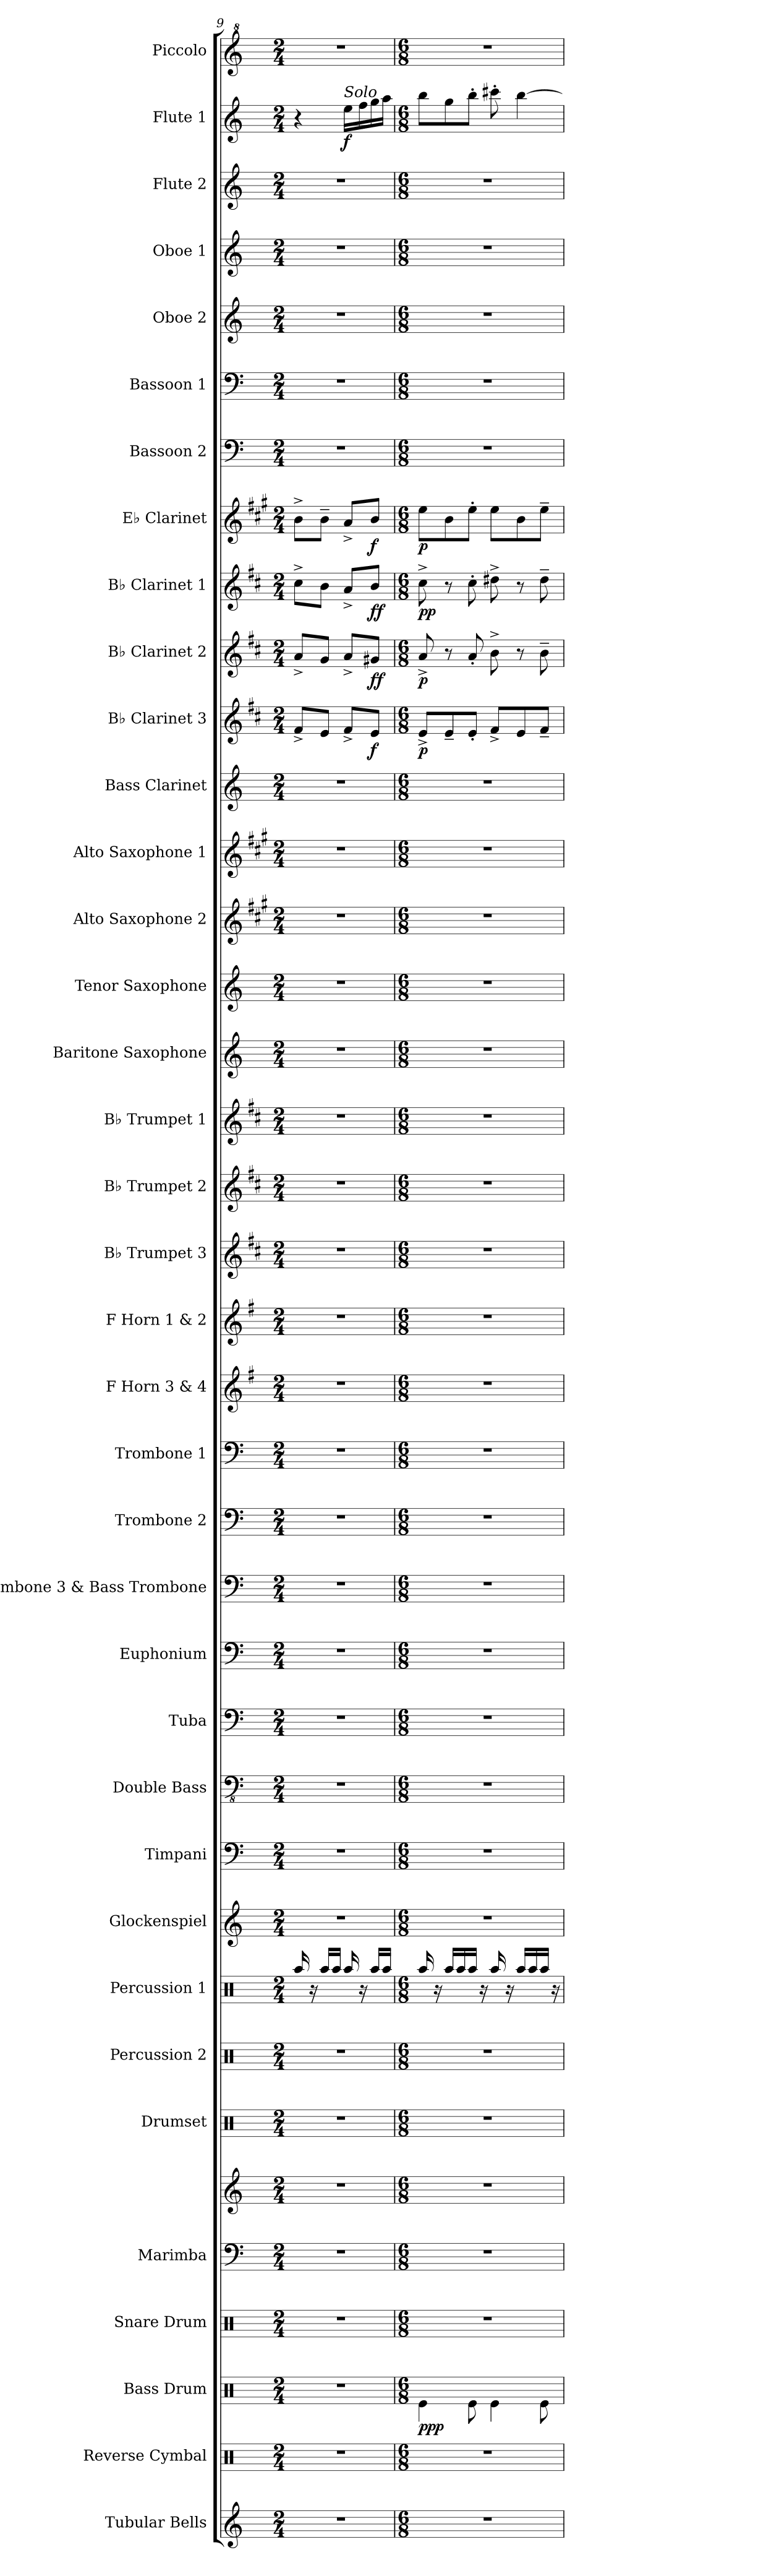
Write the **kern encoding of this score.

**kern	**kern	**kern	**dynam	**kern	**kern	**kern	**kern	**kern	**kern	**kern	**kern	**kern	**kern	**kern	**kern	**kern	**kern	**kern	**kern	**kern	**kern	**kern	**kern	**kern	**kern	**kern	**kern	**kern	**dynam	**kern	**dynam	**kern	**dynam	**kern	**dynam	**kern	**kern	**kern	**kern	**kern	**kern	**dynam	**kern
*part37	*part36	*part35	*part35	*part34	*part33	*part33	*part32	*part31	*part30	*part29	*part28	*part27	*part26	*part25	*part24	*part23	*part22	*part21	*part20	*part19	*part18	*part17	*part16	*part15	*part14	*part13	*part12	*part11	*part11	*part10	*part10	*part9	*part9	*part8	*part8	*part7	*part6	*part5	*part4	*part3	*part2	*part2	*part1
*staff38	*staff37	*staff36	*staff36	*staff35	*staff34	*staff33	*staff32	*staff31	*staff30	*staff29	*staff28	*staff27	*staff26	*staff25	*staff24	*staff23	*staff22	*staff21	*staff20	*staff19	*staff18	*staff17	*staff16	*staff15	*staff14	*staff13	*staff12	*staff11	*staff11	*staff10	*staff10	*staff9	*staff9	*staff8	*staff8	*staff7	*staff6	*staff5	*staff4	*staff3	*staff2	*staff2	*staff1
*I"Tubular Bells	*I"Reverse Cymbal	*I"Bass Drum	*	*I"Snare Drum	*I"Marimba	*	*I"Drumset	*I"Percussion 2	*I"Percussion 1	*I"Glockenspiel	*I"Timpani	*I"Double Bass	*I"Tuba	*I"Euphonium	*I"Trombone 3 &amp; Bass Trombone	*I"Trombone 2	*I"Trombone 1	*I"F Horn 3 &amp; 4	*I"F Horn 1 &amp; 2	*I"B♭ Trumpet 3	*I"B♭ Trumpet 2	*I"B♭ Trumpet 1	*I"Baritone Saxophone	*I"Tenor Saxophone	*I"Alto Saxophone 2	*I"Alto Saxophone 1	*I"Bass Clarinet	*I"B♭ Clarinet 3	*	*I"B♭ Clarinet 2	*	*I"B♭ Clarinet 1	*	*I"E♭ Clarinet	*	*I"Bassoon 2	*I"Bassoon 1	*I"Oboe 2	*I"Oboe 1	*I"Flute 2	*I"Flute 1	*	*I"Piccolo
*I'Tu. Be.	*I'R. Cym.	*I'B. Dr.	*	*I'Sn. Dr.	*I'Mrm.	*	*I'Drs.	*I'Perc. 2	*I'Perc. 1	*I'Glk.	*I'Timp.	*I'Db.	*I'Tba.	*I'Euph.	*I'Tbn. 3 B. Tbn.	*I'Tbn. 2	*I'Tbn. 1	*I'F Hn. 3 4	*I'F Hn. 1 2	*I'B♭ Tpt. 3	*I'B♭ Tpt. 2	*I'B♭ Tpt. 1	*I'Bar. Sax.	*I'T. Sax.	*I'A. Sax. 2	*I'A. Sax. 1	*I'B. Cl.	*I'B♭ Cl. 3	*	*I'B♭ Cl. 2	*	*I'B♭ Cl. 1	*	*I'E♭ Cl.	*	*I'Bsn. 2	*I'Bsn. 1	*I'Ob. 2	*I'Ob. 1	*I'Fl. 2	*I'Fl. 1	*	*I'Picc.
!!LO:PB:g=z
*clefG2	*clefX	*clefX	*	*clefX	*clefF4	*clefG2	*clefX	*clefX	*clefX	*clefG2	*clefF4	*clefFv4	*clefF4	*clefF4	*clefF4	*clefF4	*clefF4	*clefG2	*clefG2	*clefG2	*clefG2	*clefG2	*clefG2	*clefG2	*clefG2	*clefG2	*clefG2	*clefG2	*	*clefG2	*	*clefG2	*	*clefG2	*	*clefF4	*clefF4	*clefG2	*clefG2	*clefG2	*clefG2	*	*clefG^2
*	*	*	*	*	*	*	*	*	*	*ITrd-14c-24	*	*	*	*	*	*	*	*ITrd4c7	*ITrd4c7	*ITrd1c2	*ITrd1c2	*ITrd1c2	*ITrd12c21	*ITrd8c14	*ITrd5c9	*ITrd5c9	*ITrd8c14	*ITrd1c2	*	*ITrd1c2	*	*ITrd1c2	*	*ITrd-2c-3	*	*	*	*	*	*	*	*	*ITrd-7c-12
*k[]	*k[]	*k[]	*	*k[]	*k[]	*k[]	*k[]	*k[]	*k[]	*k[]	*k[]	*k[]	*k[]	*k[]	*k[]	*k[]	*k[]	*k[]	*k[]	*k[]	*k[]	*k[]	*k[]	*k[]	*k[]	*k[]	*k[]	*k[]	*	*k[]	*	*k[]	*	*k[]	*	*k[]	*k[]	*k[]	*k[]	*k[]	*k[]	*	*k[]
*M2/4	*M2/4	*M2/4	*	*M2/4	*M2/4	*M2/4	*M2/4	*M2/4	*M2/4	*M2/4	*M2/4	*M2/4	*M2/4	*M2/4	*M2/4	*M2/4	*M2/4	*M2/4	*M2/4	*M2/4	*M2/4	*M2/4	*M2/4	*M2/4	*M2/4	*M2/4	*M2/4	*M2/4	*	*M2/4	*	*M2/4	*	*M2/4	*	*M2/4	*M2/4	*M2/4	*M2/4	*M2/4	*M2/4	*	*M2/4
=9	=9	=9	=9	=9	=9	=9	=9	=9	=9	=9	=9	=9	=9	=9	=9	=9	=9	=9	=9	=9	=9	=9	=9	=9	=9	=9	=9	=9	=9	=9	=9	=9	=9	=9	=9	=9	=9	=9	=9	=9	=9	=9	=9
2r	2r	2r	.	2r	2r	2r	2r	2r	16Raa/	2r	2r	2r	2r	2r	2r	2r	2r	2r	2r	2r	2r	2r	2r	2r	2r	2r	2r	8e^/L	.	8g^/L	.	8b^\L	.	8dd^\L	.	2r	2r	2r	2r	2r	4r	.	2r
.	.	.	.	.	.	.	.	.	16r	.	.	.	.	.	.	.	.	.	.	.	.	.	.	.	.	.	.	.	.	.	.	.	.	.	.	.	.	.	.	.	.	.	.
.	.	.	.	.	.	.	.	.	16Raa/LL	.	.	.	.	.	.	.	.	.	.	.	.	.	.	.	.	.	.	8d/J	.	8f/J	.	8a\J	.	8dd~\J	.	.	.	.	.	.	.	.	.
.	.	.	.	.	.	.	.	.	16Raa/JJ	.	.	.	.	.	.	.	.	.	.	.	.	.	.	.	.	.	.	.	.	.	.	.	.	.	.	.	.	.	.	.	.	.	.
!	!	!	!	!	!	!	!	!	!	!	!	!	!	!	!	!	!	!	!	!	!	!	!	!	!	!	!	!	!	!	!	!	!	!	!	!	!	!	!	!	!LO:TX:a:i:t=Solo	!	!
!	!	!	!	!	!	!	!	!	!	!	!	!	!	!	!	!	!	!	!	!	!	!	!	!	!	!	!	!	!	!	!	!	!	!	!	!	!	!	!	!	!	!LO:DY:b	!
.	.	.	.	.	.	.	.	.	16Raa/	.	.	.	.	.	.	.	.	.	.	.	.	.	.	.	.	.	.	8e^/L	.	8g^/L	.	8g^/L	.	8cc^/L	.	.	.	.	.	.	16ee\LL	f	.
.	.	.	.	.	.	.	.	.	16r	.	.	.	.	.	.	.	.	.	.	.	.	.	.	.	.	.	.	.	.	.	.	.	.	.	.	.	.	.	.	.	16ff\	.	.
!	!	!	!	!	!	!	!	!	!	!	!	!	!	!	!	!	!	!	!	!	!	!	!	!	!	!	!	!	!LO:DY:b	!	!LO:DY:b	!	!	!	!	!	!	!	!	!	!	!	!
!	!	!	!	!	!	!	!	!	!	!	!	!	!	!	!	!	!	!	!	!	!	!	!	!	!	!	!	!	!	!	!LO:DY:n=1:b	!	!LO:DY:b	!	!	!	!	!	!	!	!	!	!
!	!	!	!	!	!	!	!	!	!	!	!	!	!	!	!	!	!	!	!	!	!	!	!	!	!	!	!	!	!	!	!	!	!LO:DY:n=1:b	!	!LO:DY:b	!	!	!	!	!	!	!	!
.	.	.	.	.	.	.	.	.	16Raa/LL	.	.	.	.	.	.	.	.	.	.	.	.	.	.	.	.	.	.	8d/J	f	8f#X/J	f f	8a/J	f f	8dd/J	f	.	.	.	.	.	16gg\	.	.
.	.	.	.	.	.	.	.	.	16Raa/JJ	.	.	.	.	.	.	.	.	.	.	.	.	.	.	.	.	.	.	.	.	.	.	.	.	.	.	.	.	.	.	.	16aa\JJ	.	.
=10	=10	=10	=10	=10	=10	=10	=10	=10	=10	=10	=10	=10	=10	=10	=10	=10	=10	=10	=10	=10	=10	=10	=10	=10	=10	=10	=10	=10	=10	=10	=10	=10	=10	=10	=10	=10	=10	=10	=10	=10	=10	=10	=10
*M6/8	*M6/8	*M6/8	*	*M6/8	*M6/8	*M6/8	*M6/8	*M6/8	*M6/8	*M6/8	*M6/8	*M6/8	*M6/8	*M6/8	*M6/8	*M6/8	*M6/8	*M6/8	*M6/8	*M6/8	*M6/8	*M6/8	*M6/8	*M6/8	*M6/8	*M6/8	*M6/8	*M6/8	*	*M6/8	*	*M6/8	*	*M6/8	*	*M6/8	*M6/8	*M6/8	*M6/8	*M6/8	*M6/8	*	*M6/8
!	!	!	!LO:DY:b	!	!	!	!	!	!	!	!	!	!	!	!	!	!	!	!	!	!	!	!	!	!	!	!	!	!LO:DY:b	!	!LO:DY:b	!	!LO:DY:b	!	!	!	!	!	!	!	!	!	!
!	!	!	!	!	!	!	!	!	!	!	!	!	!	!	!	!	!	!	!	!	!	!	!	!	!	!	!	!	!	!	!	!	!LO:DY:n=1:b	!	!LO:DY:b	!	!	!	!	!	!	!	!
2.r	2.r	4Re\	ppp	2.r	2.r	2.r	2.r	2.r	16Raa/	2.r	2.r	2.r	2.r	2.r	2.r	2.r	2.r	2.r	2.r	2.r	2.r	2.r	2.r	2.r	2.r	2.r	2.r	8d^/L	p	8g^/	p	8b^\	p p	8gg\L	p	2.r	2.r	2.r	2.r	2.r	8bb\L	.	2.r
.	.	.	.	.	.	.	.	.	16r	.	.	.	.	.	.	.	.	.	.	.	.	.	.	.	.	.	.	.	.	.	.	.	.	.	.	.	.	.	.	.	.	.	.
.	.	.	.	.	.	.	.	.	16Raa/LL	.	.	.	.	.	.	.	.	.	.	.	.	.	.	.	.	.	.	8d~/	.	8r	.	8r	.	8dd\	.	.	.	.	.	.	8gg\	.	.
.	.	.	.	.	.	.	.	.	16Raa/	.	.	.	.	.	.	.	.	.	.	.	.	.	.	.	.	.	.	.	.	.	.	.	.	.	.	.	.	.	.	.	.	.	.
.	.	8Re\	.	.	.	.	.	.	16Raa/JJ	.	.	.	.	.	.	.	.	.	.	.	.	.	.	.	.	.	.	8d'/J	.	8g'/	.	8b'\	.	8gg'\J	.	.	.	.	.	.	8bb'\J	.	.
.	.	.	.	.	.	.	.	.	16r	.	.	.	.	.	.	.	.	.	.	.	.	.	.	.	.	.	.	.	.	.	.	.	.	.	.	.	.	.	.	.	.	.	.
.	.	4Re\	.	.	.	.	.	.	16Raa/	.	.	.	.	.	.	.	.	.	.	.	.	.	.	.	.	.	.	8e^/L	.	8a^\	.	8cc#X^\	.	8gg\L	.	.	.	.	.	.	8ccc#X'\	.	.
.	.	.	.	.	.	.	.	.	16r	.	.	.	.	.	.	.	.	.	.	.	.	.	.	.	.	.	.	.	.	.	.	.	.	.	.	.	.	.	.	.	.	.	.
.	.	.	.	.	.	.	.	.	16Raa/LL	.	.	.	.	.	.	.	.	.	.	.	.	.	.	.	.	.	.	8d/	.	8r	.	8r	.	8dd\	.	.	.	.	.	.	[4bb\	.	.
.	.	.	.	.	.	.	.	.	16Raa/	.	.	.	.	.	.	.	.	.	.	.	.	.	.	.	.	.	.	.	.	.	.	.	.	.	.	.	.	.	.	.	.	.	.
.	.	8Re\	.	.	.	.	.	.	16Raa/JJ	.	.	.	.	.	.	.	.	.	.	.	.	.	.	.	.	.	.	8e~/J	.	8a~\	.	8cc#~\	.	8gg~\J	.	.	.	.	.	.	.	.	.
.	.	.	.	.	.	.	.	.	16r	.	.	.	.	.	.	.	.	.	.	.	.	.	.	.	.	.	.	.	.	.	.	.	.	.	.	.	.	.	.	.	.	.	.
=	=	=	=	=	=	=	=	=	=	=	=	=	=	=	=	=	=	=	=	=	=	=	=	=	=	=	=	=	=	=	=	=	=	=	=	=	=	=	=	=	=	=	=
*-	*-	*-	*-	*-	*-	*-	*-	*-	*-	*-	*-	*-	*-	*-	*-	*-	*-	*-	*-	*-	*-	*-	*-	*-	*-	*-	*-	*-	*-	*-	*-	*-	*-	*-	*-	*-	*-	*-	*-	*-	*-	*-	*-
